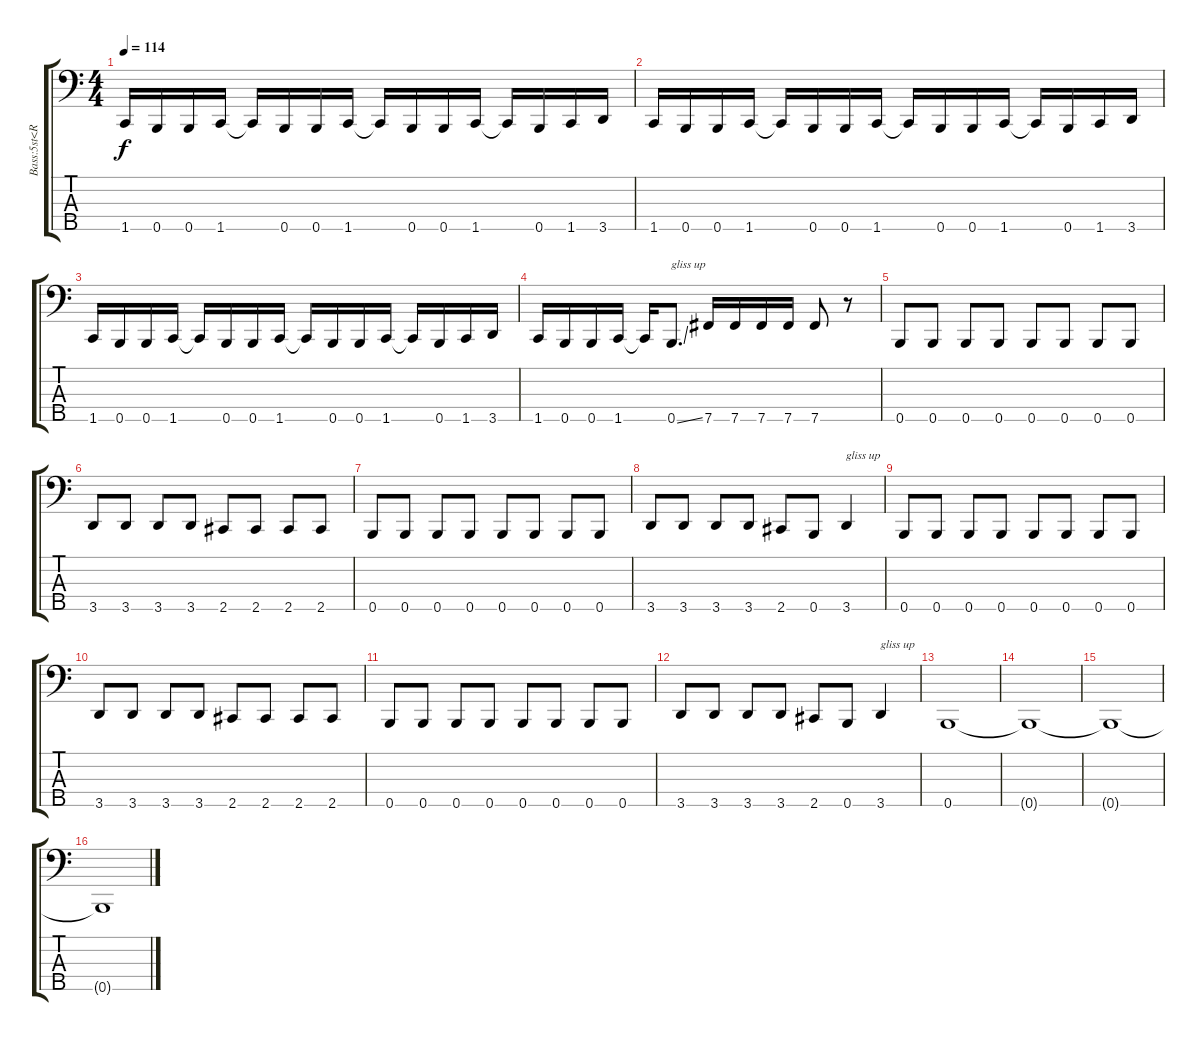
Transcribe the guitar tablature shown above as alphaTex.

\track ("Bass:5st<Regular>" "Bass:5st<R") {instrument electricbassfinger}
\staff {score tabs}
\tuning (G2 D2 A1 E1 B0) {hide}
\ts (4 4)
\tempo 114
\clef f4
\ks c
1.5.16{dy f} 0.5.16 0.5.16 1.5.16 1.5{t}.16 0.5.16 0.5.16 1.5.16 1.5{t}.16 0.5.16 0.5.16 1.5.16 1.5{t}.16 0.5.16 1.5.16 3.5.16 |
1.5.16 0.5.16 0.5.16 1.5.16 1.5{t}.16 0.5.16 0.5.16 1.5.16 1.5{t}.16 0.5.16 0.5.16 1.5.16 1.5{t}.16 0.5.16 1.5.16 3.5.16 |
1.5.16 0.5.16 0.5.16 1.5.16 1.5{t}.16 0.5.16 0.5.16 1.5.16 1.5{t}.16 0.5.16 0.5.16 1.5.16 1.5{t}.16 0.5.16 1.5.16 3.5.16 |
1.5.16 0.5.16 0.5.16 1.5.16 1.5{t}.16 0.5{ss}.8{d txt "gliss up"} 7.5.16 7.5.16 7.5.16 7.5.16 7.5.8 r.8 |
0.5.8 0.5.8 0.5.8 0.5.8 0.5.8 0.5.8 0.5.8 0.5.8 |
3.5.8 3.5.8 3.5.8 3.5.8 2.5.8 2.5.8 2.5.8 2.5.8 |
0.5.8 0.5.8 0.5.8 0.5.8 0.5.8 0.5.8 0.5.8 0.5.8 |
3.5.8 3.5.8 3.5.8 3.5.8 2.5.8 0.5.8 3.5.4{txt "gliss up"} |
0.5.8 0.5.8 0.5.8 0.5.8 0.5.8 0.5.8 0.5.8 0.5.8 |
3.5.8 3.5.8 3.5.8 3.5.8 2.5.8 2.5.8 2.5.8 2.5.8 |
0.5.8 0.5.8 0.5.8 0.5.8 0.5.8 0.5.8 0.5.8 0.5.8 |
3.5.8 3.5.8 3.5.8 3.5.8 2.5.8 0.5.8 3.5.4{txt "gliss up"} |
0.5.1 |
0.5{t}.1 |
0.5{t}.1 |
0.5{t}.1
